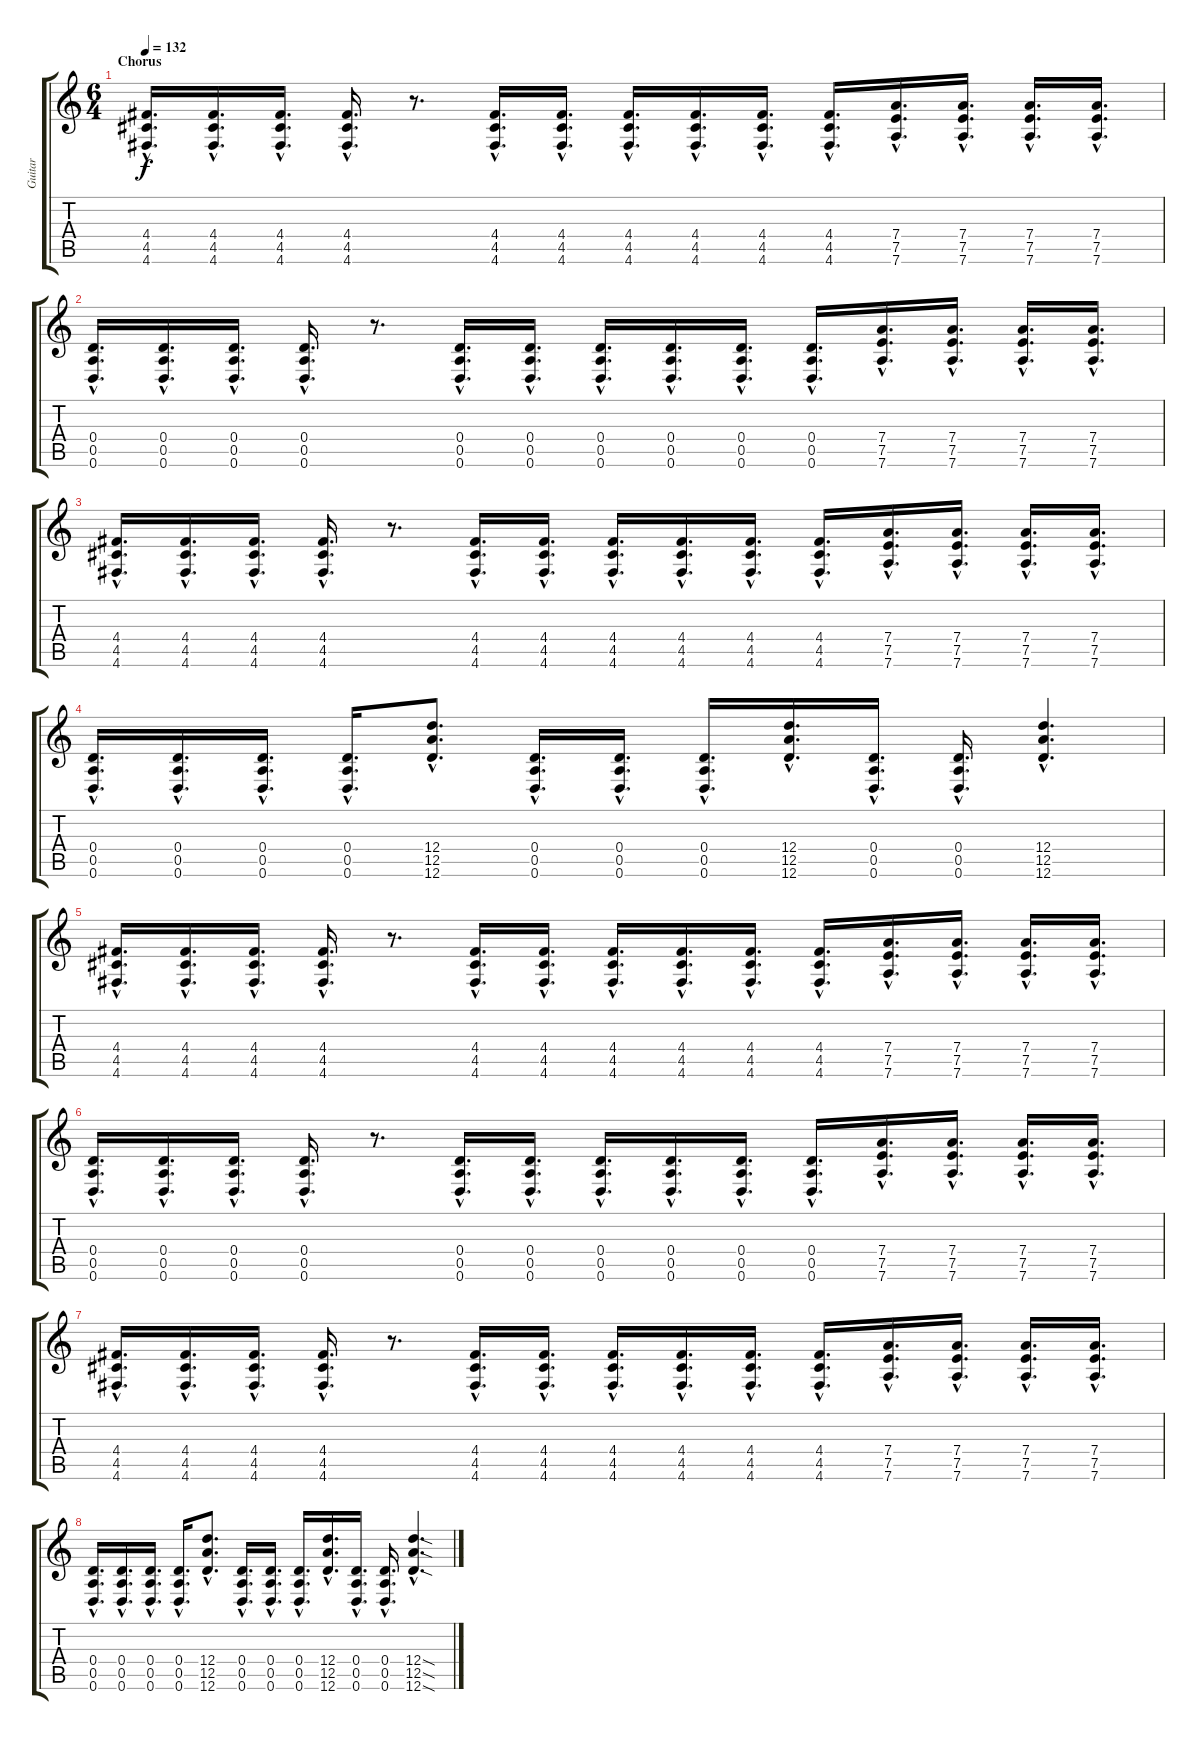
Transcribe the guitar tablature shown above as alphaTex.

\track ("Guitar" "Guitar") {instrument distortionguitar}
\staff {score tabs}
\tuning (E4 B3 G3 D3 A2 D2) {hide}
\ts (6 4)
\section ("" "Chorus")
\tempo 132
\clef g2
\ks c
(4.4{hac} 4.5{hac} 4.6{hac}).16{d dy f} (4.4{hac} 4.5{hac} 4.6{hac}).16{d} (4.4{hac} 4.5{hac} 4.6{hac}).16{d} (4.4{hac} 4.5{hac} 4.6{hac}).16{d} r.8{d} (4.4{hac} 4.5{hac} 4.6{hac}).16{d} (4.4{hac} 4.5{hac} 4.6{hac}).16{d} (4.4{hac} 4.5{hac} 4.6{hac}).16{d} (4.4{hac} 4.5{hac} 4.6{hac}).16{d} (4.4{hac} 4.5{hac} 4.6{hac}).16{d} (4.4{hac} 4.5{hac} 4.6{hac}).16{d} (7.4{hac} 7.5{hac} 7.6{hac}).16{d} (7.4{hac} 7.5{hac} 7.6{hac}).16{d} (7.4{hac} 7.5{hac} 7.6{hac}).16{d} (7.4{hac} 7.5{hac} 7.6{hac}).16{d} |
(0.4{hac} 0.5{hac} 0.6{hac}).16{d} (0.4{hac} 0.5{hac} 0.6{hac}).16{d} (0.4{hac} 0.5{hac} 0.6{hac}).16{d} (0.4{hac} 0.5{hac} 0.6{hac}).16{d} r.8{d} (0.4{hac} 0.5{hac} 0.6{hac}).16{d} (0.4{hac} 0.5{hac} 0.6{hac}).16{d} (0.4{hac} 0.5{hac} 0.6{hac}).16{d} (0.4{hac} 0.5{hac} 0.6{hac}).16{d} (0.4{hac} 0.5{hac} 0.6{hac}).16{d} (0.4{hac} 0.5{hac} 0.6{hac}).16{d} (7.4{hac} 7.5{hac} 7.6{hac}).16{d} (7.4{hac} 7.5{hac} 7.6{hac}).16{d} (7.4{hac} 7.5{hac} 7.6{hac}).16{d} (7.4{hac} 7.5{hac} 7.6{hac}).16{d} |
(4.4{hac} 4.5{hac} 4.6{hac}).16{d} (4.4{hac} 4.5{hac} 4.6{hac}).16{d} (4.4{hac} 4.5{hac} 4.6{hac}).16{d} (4.4{hac} 4.5{hac} 4.6{hac}).16{d} r.8{d} (4.4{hac} 4.5{hac} 4.6{hac}).16{d} (4.4{hac} 4.5{hac} 4.6{hac}).16{d} (4.4{hac} 4.5{hac} 4.6{hac}).16{d} (4.4{hac} 4.5{hac} 4.6{hac}).16{d} (4.4{hac} 4.5{hac} 4.6{hac}).16{d} (4.4{hac} 4.5{hac} 4.6{hac}).16{d} (7.4{hac} 7.5{hac} 7.6{hac}).16{d} (7.4{hac} 7.5{hac} 7.6{hac}).16{d} (7.4{hac} 7.5{hac} 7.6{hac}).16{d} (7.4{hac} 7.5{hac} 7.6{hac}).16{d} |
(0.4{hac} 0.5{hac} 0.6{hac}).16{d} (0.4{hac} 0.5{hac} 0.6{hac}).16{d} (0.4{hac} 0.5{hac} 0.6{hac}).16{d} (0.4{hac} 0.5{hac} 0.6{hac}).16{d} (12.4{hac} 12.5{hac} 12.6{hac}).8{d} (0.4{hac} 0.5{hac} 0.6{hac}).16{d} (0.4{hac} 0.5{hac} 0.6{hac}).16{d} (0.4{hac} 0.5{hac} 0.6{hac}).16{d} (12.4{hac} 12.5{hac} 12.6{hac}).16{d} (0.4{hac} 0.5{hac} 0.6{hac}).16{d} (0.4{hac} 0.5{hac} 0.6{hac}).16{d} (12.4{hac} 12.5{hac} 12.6{hac}).4{d} |
(4.4{hac} 4.5{hac} 4.6{hac}).16{d} (4.4{hac} 4.5{hac} 4.6{hac}).16{d} (4.4{hac} 4.5{hac} 4.6{hac}).16{d} (4.4{hac} 4.5{hac} 4.6{hac}).16{d} r.8{d} (4.4{hac} 4.5{hac} 4.6{hac}).16{d} (4.4{hac} 4.5{hac} 4.6{hac}).16{d} (4.4{hac} 4.5{hac} 4.6{hac}).16{d} (4.4{hac} 4.5{hac} 4.6{hac}).16{d} (4.4{hac} 4.5{hac} 4.6{hac}).16{d} (4.4{hac} 4.5{hac} 4.6{hac}).16{d} (7.4{hac} 7.5{hac} 7.6{hac}).16{d} (7.4{hac} 7.5{hac} 7.6{hac}).16{d} (7.4{hac} 7.5{hac} 7.6{hac}).16{d} (7.4{hac} 7.5{hac} 7.6{hac}).16{d} |
(0.4{hac} 0.5{hac} 0.6{hac}).16{d} (0.4{hac} 0.5{hac} 0.6{hac}).16{d} (0.4{hac} 0.5{hac} 0.6{hac}).16{d} (0.4{hac} 0.5{hac} 0.6{hac}).16{d} r.8{d} (0.4{hac} 0.5{hac} 0.6{hac}).16{d} (0.4{hac} 0.5{hac} 0.6{hac}).16{d} (0.4{hac} 0.5{hac} 0.6{hac}).16{d} (0.4{hac} 0.5{hac} 0.6{hac}).16{d} (0.4{hac} 0.5{hac} 0.6{hac}).16{d} (0.4{hac} 0.5{hac} 0.6{hac}).16{d} (7.4{hac} 7.5{hac} 7.6{hac}).16{d} (7.4{hac} 7.5{hac} 7.6{hac}).16{d} (7.4{hac} 7.5{hac} 7.6{hac}).16{d} (7.4{hac} 7.5{hac} 7.6{hac}).16{d} |
(4.4{hac} 4.5{hac} 4.6{hac}).16{d} (4.4{hac} 4.5{hac} 4.6{hac}).16{d} (4.4{hac} 4.5{hac} 4.6{hac}).16{d} (4.4{hac} 4.5{hac} 4.6{hac}).16{d} r.8{d} (4.4{hac} 4.5{hac} 4.6{hac}).16{d} (4.4{hac} 4.5{hac} 4.6{hac}).16{d} (4.4{hac} 4.5{hac} 4.6{hac}).16{d} (4.4{hac} 4.5{hac} 4.6{hac}).16{d} (4.4{hac} 4.5{hac} 4.6{hac}).16{d} (4.4{hac} 4.5{hac} 4.6{hac}).16{d} (7.4{hac} 7.5{hac} 7.6{hac}).16{d} (7.4{hac} 7.5{hac} 7.6{hac}).16{d} (7.4{hac} 7.5{hac} 7.6{hac}).16{d} (7.4{hac} 7.5{hac} 7.6{hac}).16{d} |
(0.4{hac} 0.5{hac} 0.6{hac}).16{d} (0.4{hac} 0.5{hac} 0.6{hac}).16{d} (0.4{hac} 0.5{hac} 0.6{hac}).16{d} (0.4{hac} 0.5{hac} 0.6{hac}).16{d} (12.4{hac} 12.5{hac} 12.6{hac}).8{d} (0.4{hac} 0.5{hac} 0.6{hac}).16{d} (0.4{hac} 0.5{hac} 0.6{hac}).16{d} (0.4{hac} 0.5{hac} 0.6{hac}).16{d} (12.4{hac} 12.5{hac} 12.6{hac}).16{d} (0.4{hac} 0.5{hac} 0.6{hac}).16{d} (0.4{hac} 0.5{hac} 0.6{hac}).16{d} (12.4{sod hac} 12.5{sod hac} 12.6{sod hac}).4{d}
